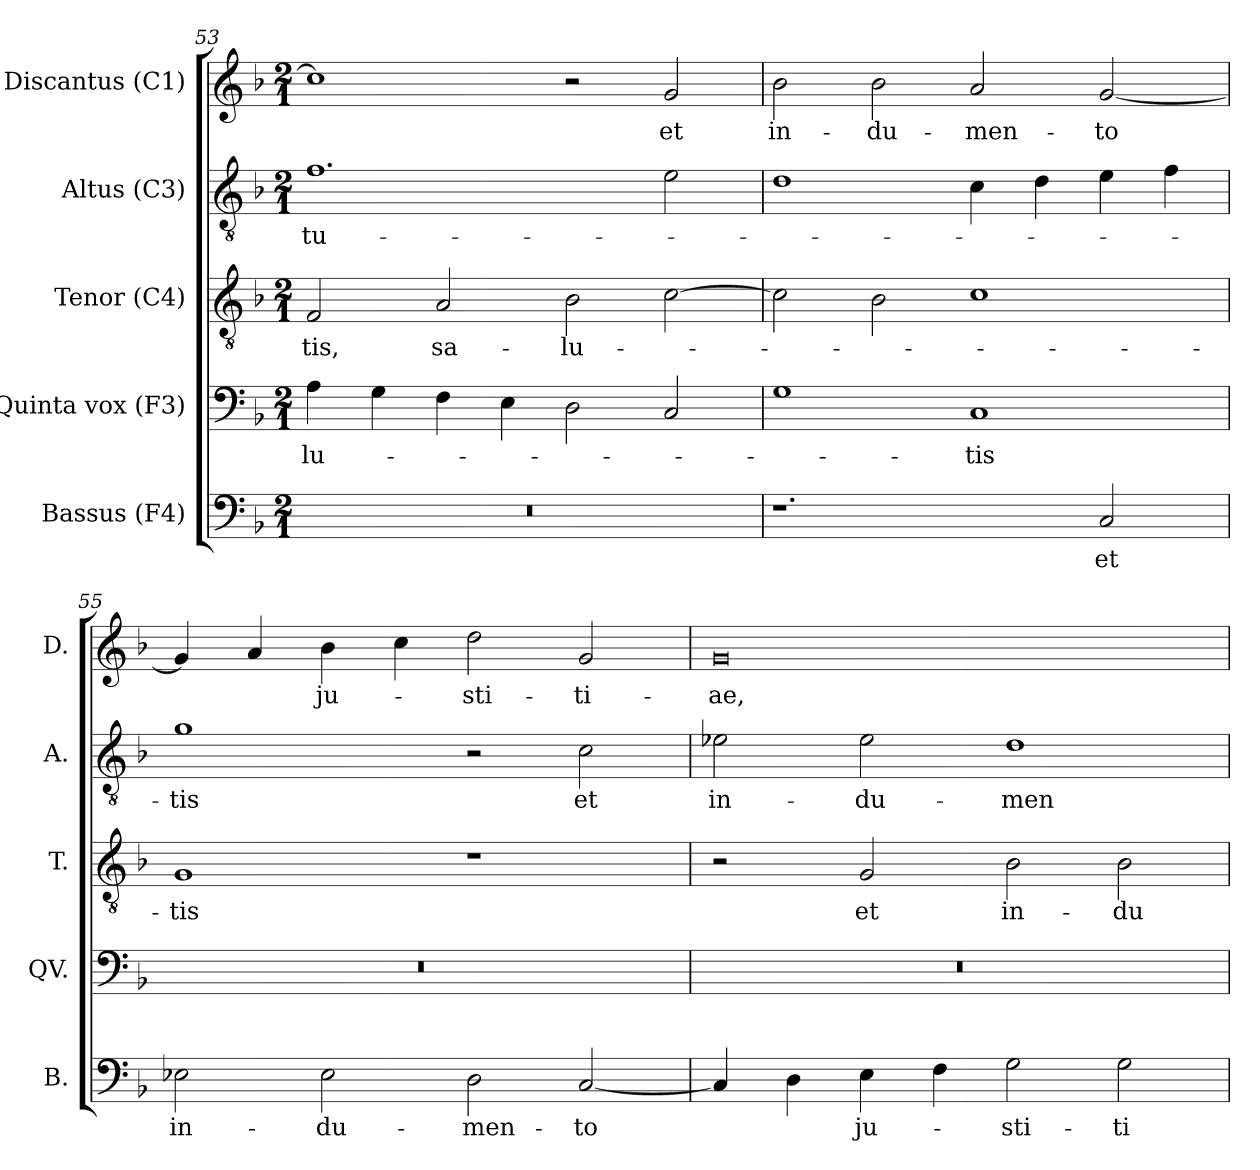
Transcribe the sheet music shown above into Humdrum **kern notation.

**kern	**text	**kern	**text	**kern	**text	**kern	**text	**kern	**text
*part5	*part5	*part4	*part4	*part3	*part3	*part2	*part2	*part1	*part1
*staff5	*staff5	*staff4	*staff4	*staff3	*staff3	*staff2	*staff2	*staff1	*staff1
*I"Bassus (F4)	*	*I"Quinta vox (F3)	*	*I"Tenor (C4)	*	*I"Altus (C3)	*	*I"Discantus (C1)	*
*I'B.	*	*I'QV.	*	*I'T.	*	*I'A.	*	*I'D.	*
!!LO:LB:g=z
*clefF4	*	*clefF4	*	*clefGv2	*	*clefGv2	*	*clefG2	*
*	*	*ITrd7c12	*	*ITrd7c12	*	*	*	*	*
*k[b-]	*	*k[b-]	*	*k[b-]	*	*k[b-]	*	*k[b-]	*
*F:	*	*F:	*	*F:	*	*F:	*	*F:	*
*M2/1	*	*M2/1	*	*M2/1	*	*M2/1	*	*M2/1	*
=53	=53	=53	=53	=53	=53	=53	=53	=53	=53
!LO:N:vis=1	!	!	!	!	!	!	!	!	!
!	!	!	!LO:LY:b:color=#000000	!	!	!	!	!	!
!	!	!	!	!	!LO:LY:b:color=#000000	!	!	!	!
!	!	!	!	!	!	!	!LO:LY:b:color=#000000	!	!
0r	.	4AAi\	-lu-	2FFi/	-tis,	1.fi	-tu-	1cci]	.
.	.	4GGi\	.	.	.	.	.	.	.
!	!	!	!	!	!LO:LY:b:color=#000000	!	!	!	!
.	.	4FFi\	.	2AAi/	sa-	.	.	.	.
.	.	4EEi\	.	.	.	.	.	.	.
!	!	!	!	!	!LO:LY:b:color=#000000	!	!	!	!
.	.	2DDi\	.	2BB-i\	-lu-	.	.	2r	.
!	!	!	!	!	!	!	!	!	!LO:LY:b:color=#000000
.	.	2CCi/	.	[2Ci\	.	2ei\	.	2gi/	et
=54	=54	=54	=54	=54	=54	=54	=54	=54	=54
!	!	!	!	!	!	!	!	!	!LO:LY:b:color=#000000
1.r	.	1GGi	.	2Ci\]	.	1di	.	2b-i\	in-
!	!	!	!	!	!	!	!	!	!LO:LY:b:color=#000000
.	.	.	.	2BB-i\	.	.	.	2b-i\	-du-
!	!	!	!LO:LY:b:color=#000000	!	!	!	!	!	!
!	!	!	!	!	!	!	!	!	!LO:LY:b:color=#000000
.	.	1CCi	-tis	1Ci	.	4ci\	.	2ai/	-men-
.	.	.	.	.	.	4di\	.	.	.
!	!LO:LY:b:color=#000000	!	!	!	!	!	!	!	!
!	!	!	!	!	!	!	!	!	!LO:LY:b:color=#000000
2Ci/	et	.	.	.	.	4ei\	.	[2gi/	-to
.	.	.	.	.	.	4fi\	.	.	.
=55	=55	=55	=55	=55	=55	=55	=55	=55	=55
!	!LO:LY:b:color=#000000	!LO:N:vis=1	!	!	!	!	!	!	!
!	!	!	!	!	!LO:LY:b:color=#000000	!	!	!	!
!	!	!	!	!	!	!	!LO:LY:b:color=#000000	!	!
2E-Xi\	in-	0r	.	1GGi	-tis	1gi	-tis	4gi/]	.
.	.	.	.	.	.	.	.	4ai/	.
!	!LO:LY:b:color=#000000	!	!	!	!	!	!	!	!
!	!	!	!	!	!	!	!	!	!LO:LY:b:color=#000000
2E-i\	-du-	.	.	.	.	.	.	4b-i\	ju-
.	.	.	.	.	.	.	.	4cci\	.
!	!LO:LY:b:color=#000000	!	!	!	!	!	!	!	!
!	!	!	!	!	!	!	!	!	!LO:LY:b:color=#000000
2Di\	-men-	.	.	1r	.	2r	.	2ddi\	-sti-
!	!LO:LY:b:color=#000000	!	!	!	!	!	!	!	!
!	!	!	!	!	!	!	!LO:LY:b:color=#000000	!	!
!	!	!	!	!	!	!	!	!	!LO:LY:b:color=#000000
[2Ci/	-to	.	.	.	.	2ci\	et	2gi/	-ti-
=56	=56	=56	=56	=56	=56	=56	=56	=56	=56
!	!	!LO:N:vis=1	!	!	!	!	!	!	!
!	!	!	!	!	!	!	!LO:LY:b:color=#000000	!	!
!	!	!	!	!	!	!	!	!	!LO:LY:b:color=#000000
4Ci/]	.	0r	.	2r	.	2e-Xi\	in-	0gi	-ae,
4Di\	.	.	.	.	.	.	.	.	.
!	!LO:LY:b:color=#000000	!	!	!	!	!	!	!	!
!	!	!	!	!	!LO:LY:b:color=#000000	!	!	!	!
!	!	!	!	!	!	!	!LO:LY:b:color=#000000	!	!
4Ei\	ju-	.	.	2GGi/	et	2e-i\	-du-	.	.
4Fi\	.	.	.	.	.	.	.	.	.
!	!LO:LY:b:color=#000000	!	!	!	!	!	!	!	!
!	!	!	!	!	!LO:LY:b:color=#000000	!	!	!	!
!	!	!	!	!	!	!	!LO:LY:b:color=#000000	!	!
2Gi\	-sti-	.	.	2BB-i\	in-	1di	-men-	.	.
!	!LO:LY:b:color=#000000	!	!	!	!	!	!	!	!
!	!	!	!	!	!LO:LY:b:color=#000000	!	!	!	!
2Gi\	-ti-	.	.	2BB-i\	-du-	.	.	.	.
=	=	=	=	=	=	=	=	=	=
*-	*-	*-	*-	*-	*-	*-	*-	*-	*-
